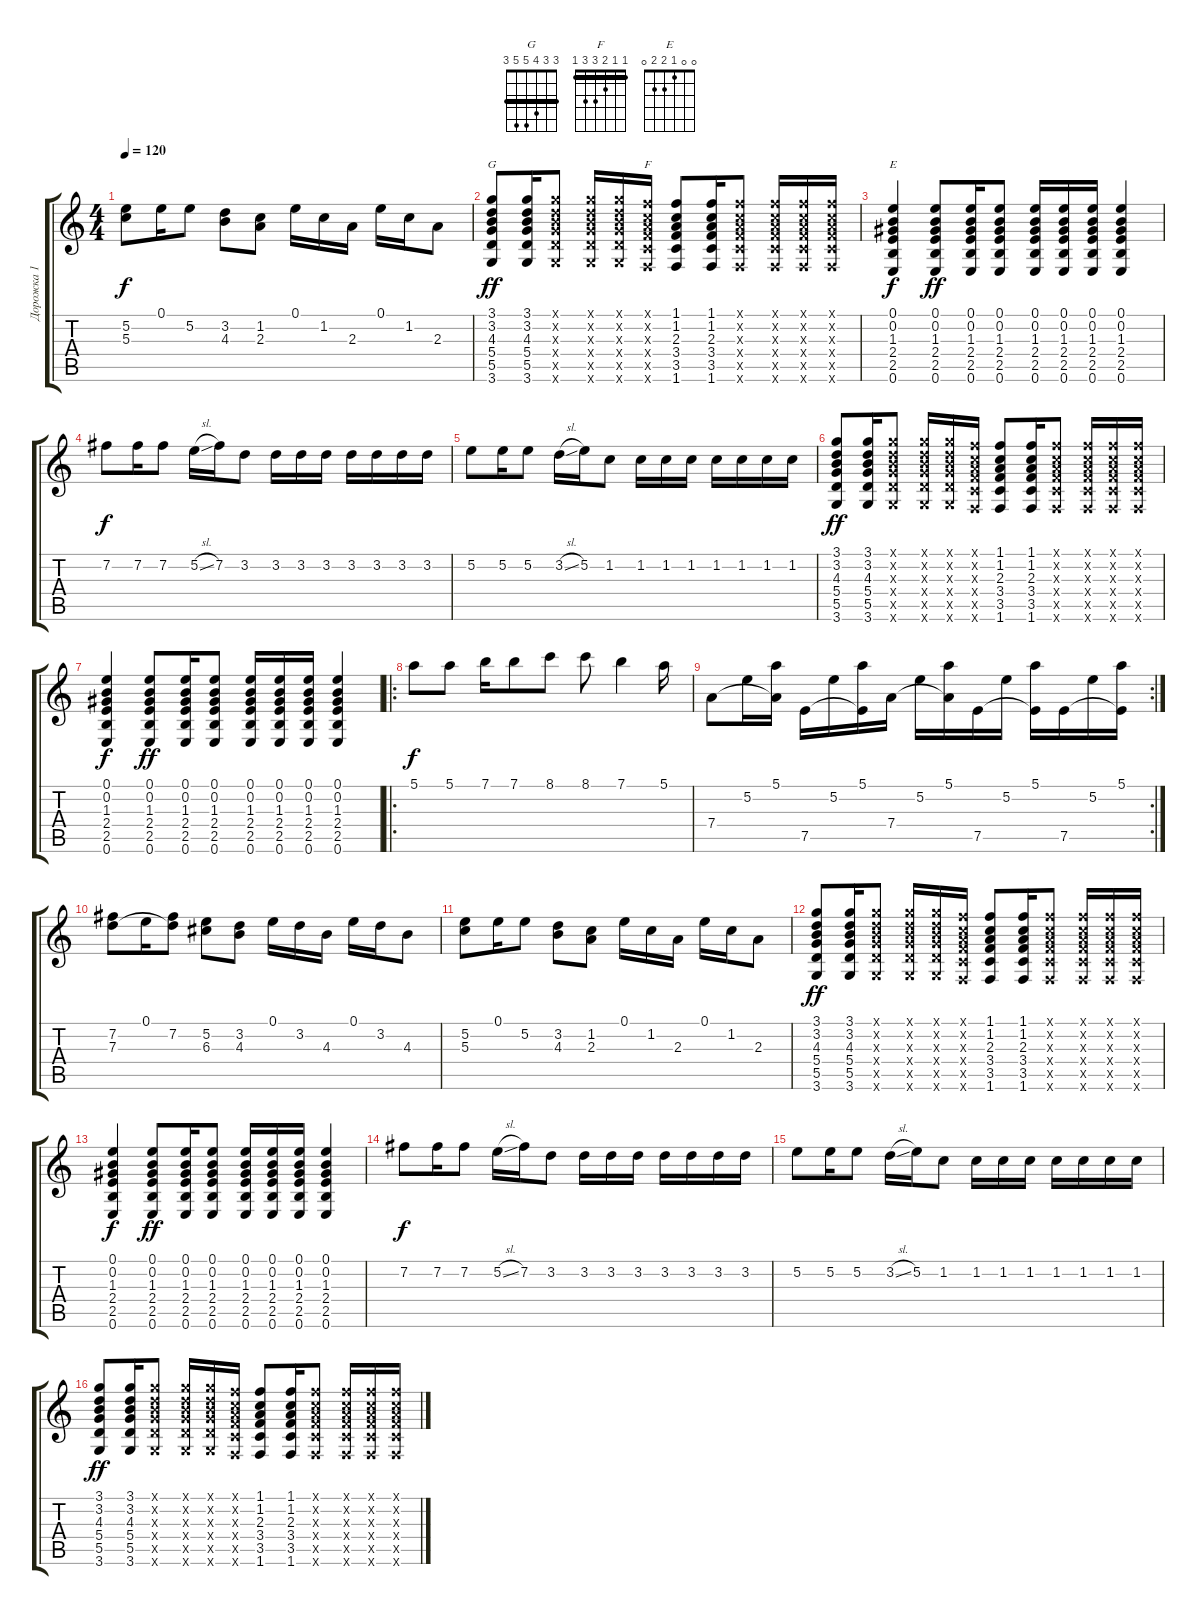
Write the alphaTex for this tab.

\track ("Дорожка 1" "Дорожка 1") {instrument acousticguitarsteel}
\staff {score tabs}
\tuning (E4 B3 G3 D3 A2 E2) {hide}
\chord ("G" 3 3 4 5 5 3) {barre 3}
\chord ("F" 1 1 2 3 3 1) {barre 1}
\chord ("E" 0 0 1 2 2 0)
\ts (4 4)
\tempo 120
\clef g2
\ks c
(5.2 5.3).8{dy f} 0.1.16 5.2.8 (3.2 4.3).8 (1.2 2.3).8 0.1.16 1.2.16 2.3.16 0.1.16 1.2.16 2.3.8 |
(3.1 3.2 4.3 5.4 5.5 3.6).8{ch "G" dy ff} (3.1 3.2 4.3 5.4 5.5 3.6).16 (3.1{x} 3.2{x} 4.3{x} 5.4{x} 5.5{x} 3.6{x}).8 (3.1{x} 3.2{x} 4.3{x} 5.4{x} 5.5{x} 3.6{x}).16 (3.1{x} 3.2{x} 4.3{x} 5.4{x} 5.5{x} 3.6{x}).16 (1.1{x} 1.2{x} 2.3{x} 3.4{x} 3.5{x} 1.6{x}).16{ch "F"} (1.1 1.2 2.3 3.4 3.5 1.6).8 (1.1 1.2 2.3 3.4 3.5 1.6).16 (1.1{x} 1.2{x} 2.3{x} 3.4{x} 3.5{x} 1.6{x}).8 (1.1{x} 1.2{x} 2.3{x} 3.4{x} 3.5{x} 1.6{x}).16 (1.1{x} 1.2{x} 2.3{x} 3.4{x} 3.5{x} 1.6{x}).16 (1.1{x} 1.2{x} 2.3{x} 3.4{x} 3.5{x} 1.6{x}).16 |
(0.1 0.2 1.3 2.4 2.5 0.6).4{ch "E" dy f} (0.1 0.2 1.3 2.4 2.5 0.6).8{dy ff} (0.1 0.2 1.3 2.4 2.5 0.6).16 (0.1 0.2 1.3 2.4 2.5 0.6).8 (0.1 0.2 1.3 2.4 2.5 0.6).16 (0.1 0.2 1.3 2.4 2.5 0.6).16 (0.1 0.2 1.3 2.4 2.5 0.6).16 (0.1 0.2 1.3 2.4 2.5 0.6).4 |
7.2.8{dy f} 7.2.16 7.2.8 5.2{sl}.16 7.2.16 3.2.8 3.2.16 3.2.16 3.2.16 3.2.16 3.2.16 3.2.16 3.2.16 |
5.2.8 5.2.16 5.2.8 3.2{sl}.16 5.2.16 1.2.8 1.2.16 1.2.16 1.2.16 1.2.16 1.2.16 1.2.16 1.2.16 |
(3.1 3.2 4.3 5.4 5.5 3.6).8{dy ff} (3.1 3.2 4.3 5.4 5.5 3.6).16 (3.1{x} 3.2{x} 4.3{x} 5.4{x} 5.5{x} 3.6{x}).8 (3.1{x} 3.2{x} 4.3{x} 5.4{x} 5.5{x} 3.6{x}).16 (3.1{x} 3.2{x} 4.3{x} 5.4{x} 5.5{x} 3.6{x}).16 (1.1{x} 1.2{x} 2.3{x} 3.4{x} 3.5{x} 1.6{x}).16 (1.1 1.2 2.3 3.4 3.5 1.6).8 (1.1 1.2 2.3 3.4 3.5 1.6).16 (1.1{x} 1.2{x} 2.3{x} 3.4{x} 3.5{x} 1.6{x}).8 (1.1{x} 1.2{x} 2.3{x} 3.4{x} 3.5{x} 1.6{x}).16 (1.1{x} 1.2{x} 2.3{x} 3.4{x} 3.5{x} 1.6{x}).16 (1.1{x} 1.2{x} 2.3{x} 3.4{x} 3.5{x} 1.6{x}).16 |
(0.1 0.2 1.3 2.4 2.5 0.6).4{dy f} (0.1 0.2 1.3 2.4 2.5 0.6).8{dy ff} (0.1 0.2 1.3 2.4 2.5 0.6).16 (0.1 0.2 1.3 2.4 2.5 0.6).8 (0.1 0.2 1.3 2.4 2.5 0.6).16 (0.1 0.2 1.3 2.4 2.5 0.6).16 (0.1 0.2 1.3 2.4 2.5 0.6).16 (0.1 0.2 1.3 2.4 2.5 0.6).4 |
\ro
5.1.8{dy f} 5.1.8 7.1.16 7.1.8 8.1.8 8.1.8 7.1.4 5.1.16 |
\rc 2
7.4.8 5.2.16 (5.1 7.4{t}).16 7.5.16 5.2.16 (5.1 7.5{t}).16 7.4.16 5.2.16 (5.1 7.4{t}).16 7.5.16 5.2.16 (5.1 7.5{t}).16 7.5.16 5.2.16 (5.1 7.5{t}).16 |
(7.2 7.3).8 0.1.16 (7.2 7.3{t}).8 (5.2 6.3).8 (3.2 4.3).8 0.1.16 3.2.16 4.3.16 0.1.16 3.2.16 4.3.8 |
(5.2 5.3).8 0.1.16 5.2.8 (3.2 4.3).8 (1.2 2.3).8 0.1.16 1.2.16 2.3.16 0.1.16 1.2.16 2.3.8 |
(3.1 3.2 4.3 5.4 5.5 3.6).8{dy ff} (3.1 3.2 4.3 5.4 5.5 3.6).16 (3.1{x} 3.2{x} 4.3{x} 5.4{x} 5.5{x} 3.6{x}).8 (3.1{x} 3.2{x} 4.3{x} 5.4{x} 5.5{x} 3.6{x}).16 (3.1{x} 3.2{x} 4.3{x} 5.4{x} 5.5{x} 3.6{x}).16 (1.1{x} 1.2{x} 2.3{x} 3.4{x} 3.5{x} 1.6{x}).16 (1.1 1.2 2.3 3.4 3.5 1.6).8 (1.1 1.2 2.3 3.4 3.5 1.6).16 (1.1{x} 1.2{x} 2.3{x} 3.4{x} 3.5{x} 1.6{x}).8 (1.1{x} 1.2{x} 2.3{x} 3.4{x} 3.5{x} 1.6{x}).16 (1.1{x} 1.2{x} 2.3{x} 3.4{x} 3.5{x} 1.6{x}).16 (1.1{x} 1.2{x} 2.3{x} 3.4{x} 3.5{x} 1.6{x}).16 |
(0.1 0.2 1.3 2.4 2.5 0.6).4{dy f} (0.1 0.2 1.3 2.4 2.5 0.6).8{dy ff} (0.1 0.2 1.3 2.4 2.5 0.6).16 (0.1 0.2 1.3 2.4 2.5 0.6).8 (0.1 0.2 1.3 2.4 2.5 0.6).16 (0.1 0.2 1.3 2.4 2.5 0.6).16 (0.1 0.2 1.3 2.4 2.5 0.6).16 (0.1 0.2 1.3 2.4 2.5 0.6).4 |
7.2.8{dy f} 7.2.16 7.2.8 5.2{sl}.16 7.2.16 3.2.8 3.2.16 3.2.16 3.2.16 3.2.16 3.2.16 3.2.16 3.2.16 |
5.2.8 5.2.16 5.2.8 3.2{sl}.16 5.2.16 1.2.8 1.2.16 1.2.16 1.2.16 1.2.16 1.2.16 1.2.16 1.2.16 |
(3.1 3.2 4.3 5.4 5.5 3.6).8{dy ff} (3.1 3.2 4.3 5.4 5.5 3.6).16 (3.1{x} 3.2{x} 4.3{x} 5.4{x} 5.5{x} 3.6{x}).8 (3.1{x} 3.2{x} 4.3{x} 5.4{x} 5.5{x} 3.6{x}).16 (3.1{x} 3.2{x} 4.3{x} 5.4{x} 5.5{x} 3.6{x}).16 (1.1{x} 1.2{x} 2.3{x} 3.4{x} 3.5{x} 1.6{x}).16 (1.1 1.2 2.3 3.4 3.5 1.6).8 (1.1 1.2 2.3 3.4 3.5 1.6).16 (1.1{x} 1.2{x} 2.3{x} 3.4{x} 3.5{x} 1.6{x}).8 (1.1{x} 1.2{x} 2.3{x} 3.4{x} 3.5{x} 1.6{x}).16 (1.1{x} 1.2{x} 2.3{x} 3.4{x} 3.5{x} 1.6{x}).16 (1.1{x} 1.2{x} 2.3{x} 3.4{x} 3.5{x} 1.6{x}).16
